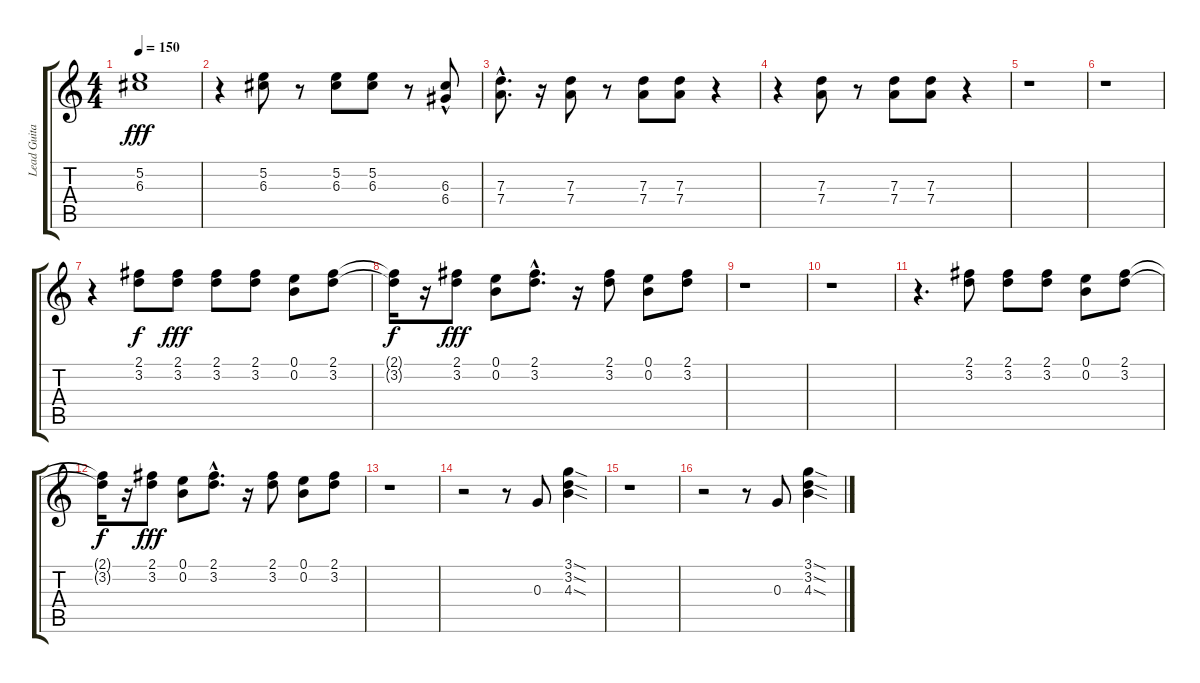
\track ("Lead Guitar" "Lead Guita") {instrument distortionguitar}
\staff {score tabs}
\tuning (E4 B3 G3 D3 A2 E2) {hide}
\ts (4 4)
\tempo 150
\clef g2
\ks c
(5.2 6.3).1{dy fff} |
r.4 (5.2 6.3).8 r.8 (5.2 6.3).8 (5.2 6.3).8 r.8 (6.3{hac} 6.4{hac}).8 |
(7.3{hac} 7.4{hac}).8{d} r.16 (7.3 7.4).8 r.8 (7.3 7.4).8 (7.3 7.4).8 r.4 |
r.4 (7.3 7.4).8 r.8 (7.3 7.4).8 (7.3 7.4).8 r.4 |
r.1 |
r.1 |
r.4 (2.1 3.2).8{dy f} (2.1 3.2).8{dy fff} (2.1 3.2).8 (2.1 3.2).8 (0.1 0.2).8 (2.1 3.2).8 |
(2.1{t} 3.2{t}).16{dy f} r.16 (2.1 3.2).8{dy fff} (0.1 0.2).8 (2.1{hac} 3.2{hac}).8{d} r.16 (2.1 3.2).8 (0.1 0.2).8 (2.1 3.2).8 |
r.1 |
r.1 |
r.4{d} (2.1 3.2).8 (2.1 3.2).8 (2.1 3.2).8 (0.1 0.2).8 (2.1 3.2).8 |
(2.1{t} 3.2{t}).16{dy f} r.16 (2.1 3.2).8{dy fff} (0.1 0.2).8 (2.1{hac} 3.2{hac}).8{d} r.16 (2.1 3.2).8 (0.1 0.2).8 (2.1 3.2).8 |
r.1 |
r.2 r.8 0.3.8 (3.1{sod} 3.2{sod} 4.3{sod}).4 |
r.1 |
r.2 r.8 0.3.8 (3.1{sod} 3.2{sod} 4.3{sod}).4
